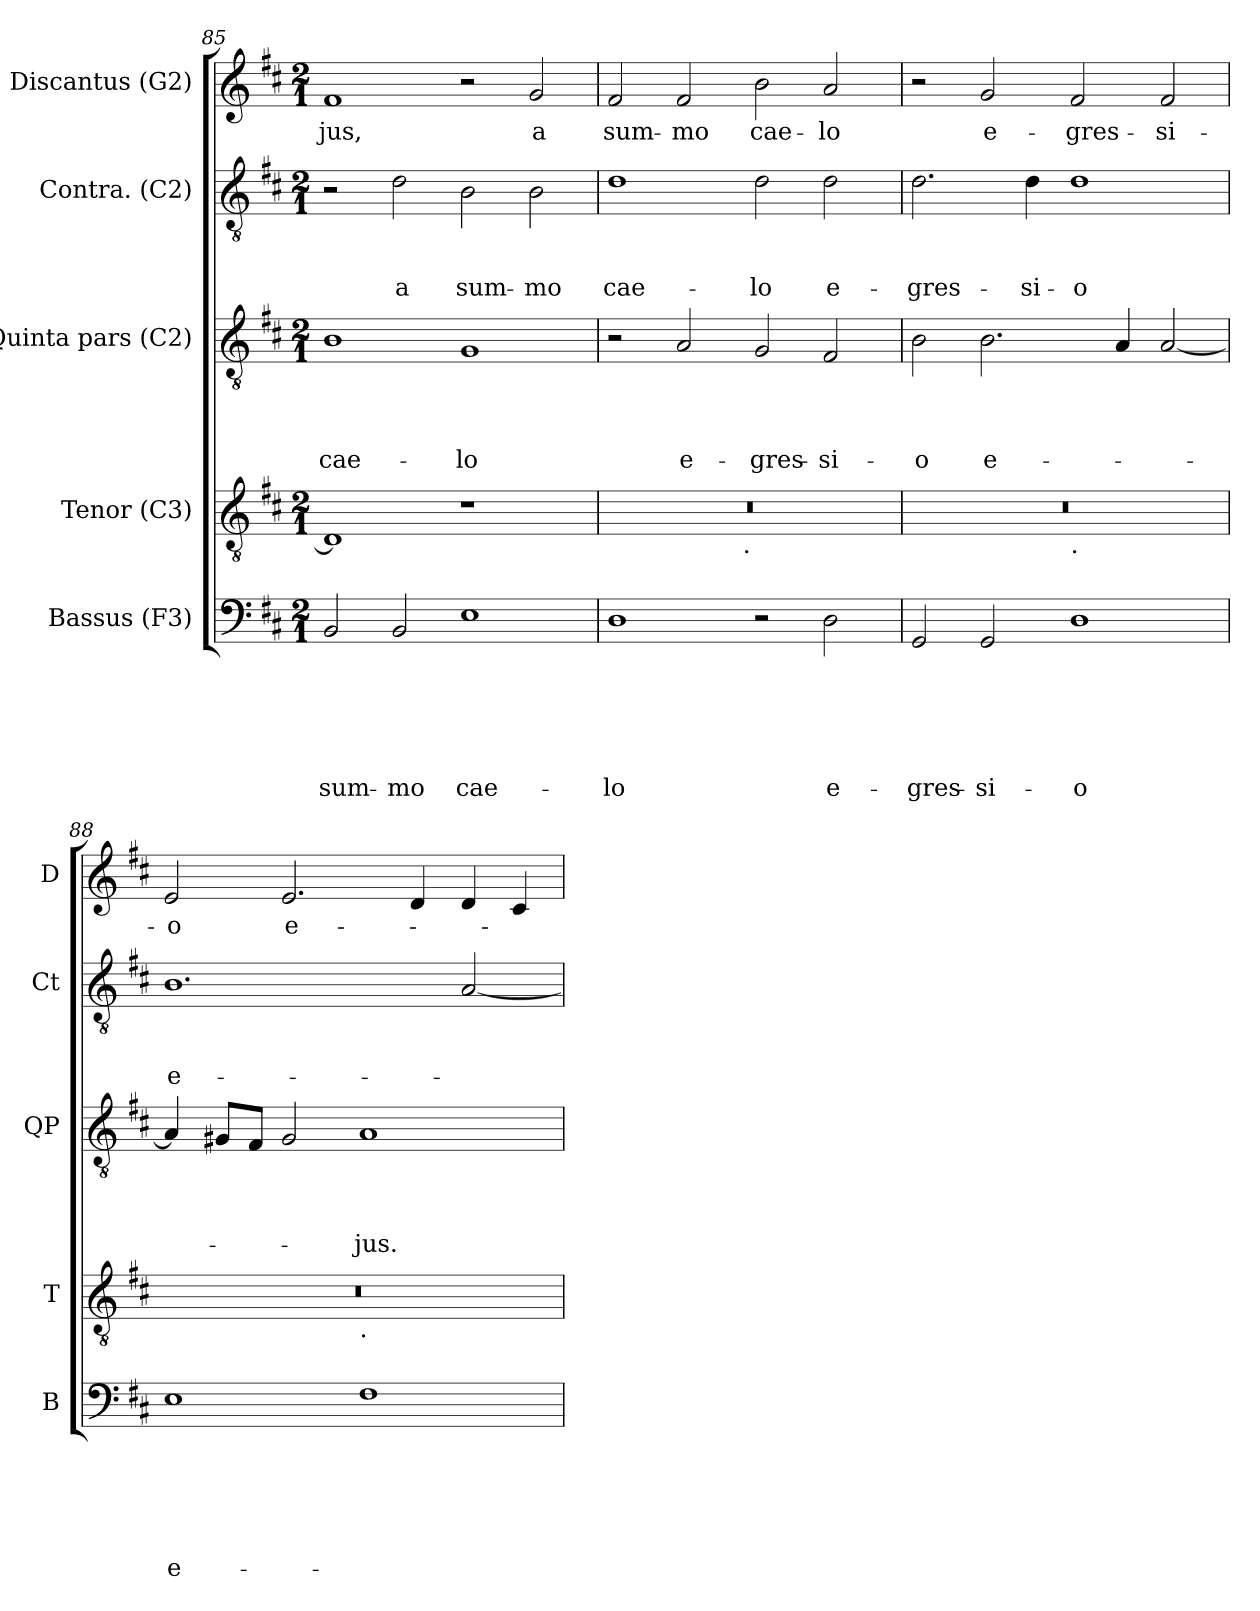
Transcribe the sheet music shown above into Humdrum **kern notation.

**kern	**text	**text	**text	**text	**text	**text	**kern	**text	**kern	**text	**text	**text	**text	**kern	**text	**text	**text	**kern	**text
*part5	*part5	*part5	*part5	*part5	*part5	*part5	*part4	*part4	*part3	*part3	*part3	*part3	*part3	*part2	*part2	*part2	*part2	*part1	*part1
*staff5	*staff5	*staff5	*staff5	*staff5	*staff5	*staff5	*staff4	*staff4	*staff3	*staff3	*staff3	*staff3	*staff3	*staff2	*staff2	*staff2	*staff2	*staff1	*staff1
*I"Bassus (F3)	*	*	*	*	*	*	*I"Tenor (C3)	*	*I"Quinta pars (C2)	*	*	*	*	*I"Contra. (C2)	*	*	*	*I"Discantus (G2)	*
*I'B	*	*	*	*	*	*	*I'T	*	*I'QP	*	*	*	*	*I'Ct	*	*	*	*I'D	*
*clefF4	*	*	*	*	*	*	*clefGv2	*	*clefGv2	*	*	*	*	*clefGv2	*	*	*	*clefG2	*
*k[f#c#]	*	*	*	*	*	*	*k[f#c#]	*	*k[f#c#]	*	*	*	*	*k[f#c#]	*	*	*	*k[f#c#]	*
*D:	*	*	*	*	*	*	*D:	*	*D:	*	*	*	*	*D:	*	*	*	*D:	*
*M2/1	*	*	*	*	*	*	*M2/1	*	*M2/1	*	*	*	*	*M2/1	*	*	*	*M2/1	*
=85	=85	=85	=85	=85	=85	=85	=85	=85	=85	=85	=85	=85	=85	=85	=85	=85	=85	=85	=85
!	!	!	!	!	!	!LO:LY:b	!	!	!	!	!	!	!LO:LY:b	!	!	!	!	!	!LO:LY:b
2BB/	.	.	.	.	.	sum-	1D]	.	1B	.	.	.	cae-	2r	.	.	.	1f#	-jus,
!	!	!	!	!	!	!LO:LY:b	!	!	!	!	!	!	!	!	!	!	!LO:LY:b	!	!
2BB/	.	.	.	.	.	-mo	.	.	.	.	.	.	.	2d\	.	.	a	.	.
!	!	!	!	!	!	!LO:LY:b	!	!	!	!	!	!	!LO:LY:b	!	!	!	!LO:LY:b	!	!
1E	.	.	.	.	.	cae-	1r	.	1G	.	.	.	-lo	2B\	.	.	sum-	2r	.
!	!	!	!	!	!	!	!	!	!	!	!	!	!	!	!	!	!LO:LY:b	!	!LO:LY:b
.	.	.	.	.	.	.	.	.	.	.	.	.	.	2B\	.	.	-mo	2g/	a
=86	=86	=86	=86	=86	=86	=86	=86	=86	=86	=86	=86	=86	=86	=86	=86	=86	=86	=86	=86
!	!	!	!	!	!	!LO:LY:b	!	!	!	!	!	!	!	!	!	!	!LO:LY:b	!	!LO:LY:b
*	*	*	*	*	*	*	*^	*	*	*	*	*	*	*	*	*	*	*	*
1D	.	.	.	.	.	-lo	0r	2ryy	.	2r	.	.	.	.	1d	.	.	cae-	2f#/	sum-
!	!	!	!	!	!	!	!	!	!	!	!	!	!	!LO:LY:b	!	!	!	!	!	!LO:LY:b
.	.	.	.	.	.	.	.	4...ryy	.	2A/	.	.	.	e-	.	.	.	.	2f#/	-mo
!	!	!	!	!	!	!	!	!LO:TX:b:t=.	!	!	!	!	!	!	!	!	!	!	!	!
.	.	.	.	.	.	.	.	1ryy	.	.	.	.	.	.	.	.	.	.	.	.
!	!	!	!	!	!	!	!	!	!	!	!	!	!	!LO:LY:b	!	!	!	!LO:LY:b	!	!LO:LY:b
2r	.	.	.	.	.	.	.	.	.	2G/	.	.	.	-gres-	2d\	.	.	-lo	2b\	cae-
!	!	!	!	!	!	!LO:LY:b	!	!	!	!	!	!	!	!LO:LY:b	!	!	!	!LO:LY:b	!	!LO:LY:b
2D\	.	.	.	.	.	e-	.	.	.	2F#/	.	.	.	-si-	2d\	.	.	e-	2a/	-lo
.	.	.	.	.	.	.	.	32ryy	.	.	.	.	.	.	.	.	.	.	.	.
!!LO:LB:g=z
=87	=87	=87	=87	=87	=87	=87	=87	=87	=87	=87	=87	=87	=87	=87	=87	=87	=87	=87	=87	=87
!	!	!	!	!	!	!LO:LY:b	!	!	!	!	!	!	!	!LO:LY:b	!	!	!	!LO:LY:b	!	!
2GG/	.	.	.	.	.	-gres-	0r	1ryy	.	2B\	.	.	.	-o	2.d\	.	.	-gres-	2r	.
!	!	!	!	!	!	!LO:LY:b	!	!	!	!	!	!	!	!LO:LY:b:rj	!	!	!	!	!	!LO:LY:b
2GG/	.	.	.	.	.	-si-	.	.	.	2.B\	.	.	.	e-	.	.	.	.	2g/	e-
!	!	!	!	!	!	!	!	!	!	!	!	!	!	!	!	!	!	!LO:LY:b	!	!
.	.	.	.	.	.	.	.	.	.	.	.	.	.	.	4d\	.	.	-si-	.	.
!	!	!	!	!	!	!	!	!LO:TX:b:t=.	!	!	!	!	!	!	!	!	!	!	!	!
!	!	!	!	!	!	!LO:LY:b:rj	!	!	!	!	!	!	!	!	!	!	!	!LO:LY:b:rj	!	!LO:LY:b
1D	.	.	.	.	.	-o	.	1ryy	.	.	.	.	.	.	1d	.	.	-o	2f#/	-gres-
.	.	.	.	.	.	.	.	.	.	4A/	.	.	.	.	.	.	.	.	.	.
!	!	!	!	!	!	!	!	!	!	!	!	!	!	!	!	!	!	!	!	!LO:LY:b
.	.	.	.	.	.	.	.	.	.	[<2A/	.	.	.	.	.	.	.	.	2f#/	-si-
=88	=88	=88	=88	=88	=88	=88	=88	=88	=88	=88	=88	=88	=88	=88	=88	=88	=88	=88	=88	=88
!	!	!	!	!	!	!LO:LY:b:rj	!	!	!	!	!	!	!	!	!	!	!	!LO:LY:b:rj	!	!LO:LY:b
1E	.	.	.	.	.	e-	0r	1ryy	.	4A/]	.	.	.	.	1.B	.	.	e-	2e/	-o
.	.	.	.	.	.	.	.	.	.	8G#X/L	.	.	.	.	.	.	.	.	.	.
.	.	.	.	.	.	.	.	.	.	8F#/J	.	.	.	.	.	.	.	.	.	.
!	!	!	!	!	!	!	!	!	!	!	!	!	!	!	!	!	!	!	!	!LO:LY:b:rj
.	.	.	.	.	.	.	.	.	.	2G#/	.	.	.	.	.	.	.	.	2.e/	e-
!	!	!	!	!	!	!	!	!LO:TX:b:t=.	!	!	!	!	!	!	!	!	!	!	!	!
!	!	!	!	!	!	!	!	!	!	!	!	!	!	!LO:LY:b	!	!	!	!	!	!
1F#	.	.	.	.	.	.	.	1ryy	.	1A	.	.	.	-jus.	.	.	.	.	.	.
.	.	.	.	.	.	.	.	.	.	.	.	.	.	.	.	.	.	.	4d/	.
.	.	.	.	.	.	.	.	.	.	.	.	.	.	.	[<2A/	.	.	.	4d/	.
.	.	.	.	.	.	.	.	.	.	.	.	.	.	.	.	.	.	.	4c#/	.
*	*	*	*	*	*	*	*v	*v	*	*	*	*	*	*	*	*	*	*	*	*
=	=	=	=	=	=	=	=	=	=	=	=	=	=	=	=	=	=	=	=
*-	*-	*-	*-	*-	*-	*-	*-	*-	*-	*-	*-	*-	*-	*-	*-	*-	*-	*-	*-
